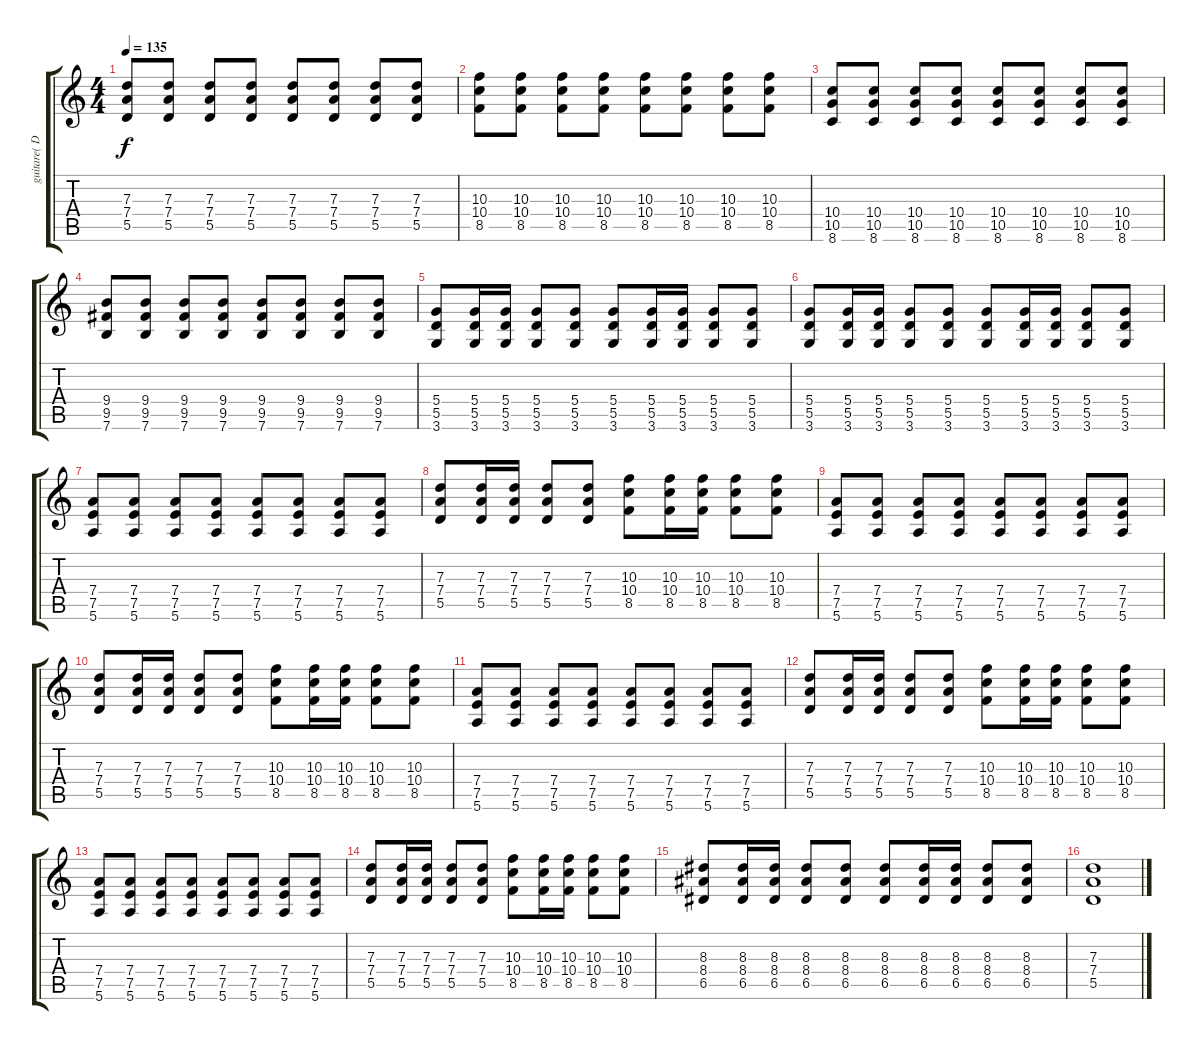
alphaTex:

\track ("guitare( Dave )" "guitare( D") {instrument distortionguitar}
\staff {score tabs}
\tuning (E4 B3 G3 D3 A2 E2) {hide}
\ts (4 4)
\tempo 135
\clef g2
\ks c
(7.3 7.4 5.5).8{dy f} (7.3 7.4 5.5).8 (7.3 7.4 5.5).8 (7.3 7.4 5.5).8 (7.3 7.4 5.5).8 (7.3 7.4 5.5).8 (7.3 7.4 5.5).8 (7.3 7.4 5.5).8 |
(10.3 10.4 8.5).8 (10.3 10.4 8.5).8 (10.3 10.4 8.5).8 (10.3 10.4 8.5).8 (10.3 10.4 8.5).8 (10.3 10.4 8.5).8 (10.3 10.4 8.5).8 (10.3 10.4 8.5).8 |
(10.4 10.5 8.6).8 (10.4 10.5 8.6).8 (10.4 10.5 8.6).8 (10.4 10.5 8.6).8 (10.4 10.5 8.6).8 (10.4 10.5 8.6).8 (10.4 10.5 8.6).8 (10.4 10.5 8.6).8 |
(9.4 9.5 7.6).8 (9.4 9.5 7.6).8 (9.4 9.5 7.6).8 (9.4 9.5 7.6).8 (9.4 9.5 7.6).8 (9.4 9.5 7.6).8 (9.4 9.5 7.6).8 (9.4 9.5 7.6).8 |
(5.4 5.5 3.6).8 (5.4 5.5 3.6).16 (5.4 5.5 3.6).16 (5.4 5.5 3.6).8 (5.4 5.5 3.6).8 (5.4 5.5 3.6).8 (5.4 5.5 3.6).16 (5.4 5.5 3.6).16 (5.4 5.5 3.6).8 (5.4 5.5 3.6).8 |
(5.4 5.5 3.6).8 (5.4 5.5 3.6).16 (5.4 5.5 3.6).16 (5.4 5.5 3.6).8 (5.4 5.5 3.6).8 (5.4 5.5 3.6).8 (5.4 5.5 3.6).16 (5.4 5.5 3.6).16 (5.4 5.5 3.6).8 (5.4 5.5 3.6).8 |
(7.4 7.5 5.6).8 (7.4 7.5 5.6).8 (7.4 7.5 5.6).8 (7.4 7.5 5.6).8 (7.4 7.5 5.6).8 (7.4 7.5 5.6).8 (7.4 7.5 5.6).8 (7.4 7.5 5.6).8 |
(7.3 7.4 5.5).8 (7.3 7.4 5.5).16 (7.3 7.4 5.5).16 (7.3 7.4 5.5).8 (7.3 7.4 5.5).8 (10.3 10.4 8.5).8 (10.3 10.4 8.5).16 (10.3 10.4 8.5).16 (10.3 10.4 8.5).8 (10.3 10.4 8.5).8 |
(7.4 7.5 5.6).8 (7.4 7.5 5.6).8 (7.4 7.5 5.6).8 (7.4 7.5 5.6).8 (7.4 7.5 5.6).8 (7.4 7.5 5.6).8 (7.4 7.5 5.6).8 (7.4 7.5 5.6).8 |
(7.3 7.4 5.5).8 (7.3 7.4 5.5).16 (7.3 7.4 5.5).16 (7.3 7.4 5.5).8 (7.3 7.4 5.5).8 (10.3 10.4 8.5).8 (10.3 10.4 8.5).16 (10.3 10.4 8.5).16 (10.3 10.4 8.5).8 (10.3 10.4 8.5).8 |
(7.4 7.5 5.6).8 (7.4 7.5 5.6).8 (7.4 7.5 5.6).8 (7.4 7.5 5.6).8 (7.4 7.5 5.6).8 (7.4 7.5 5.6).8 (7.4 7.5 5.6).8 (7.4 7.5 5.6).8 |
(7.3 7.4 5.5).8 (7.3 7.4 5.5).16 (7.3 7.4 5.5).16 (7.3 7.4 5.5).8 (7.3 7.4 5.5).8 (10.3 10.4 8.5).8 (10.3 10.4 8.5).16 (10.3 10.4 8.5).16 (10.3 10.4 8.5).8 (10.3 10.4 8.5).8 |
(7.4 7.5 5.6).8 (7.4 7.5 5.6).8 (7.4 7.5 5.6).8 (7.4 7.5 5.6).8 (7.4 7.5 5.6).8 (7.4 7.5 5.6).8 (7.4 7.5 5.6).8 (7.4 7.5 5.6).8 |
(7.3 7.4 5.5).8 (7.3 7.4 5.5).16 (7.3 7.4 5.5).16 (7.3 7.4 5.5).8 (7.3 7.4 5.5).8 (10.3 10.4 8.5).8 (10.3 10.4 8.5).16 (10.3 10.4 8.5).16 (10.3 10.4 8.5).8 (10.3 10.4 8.5).8 |
(8.3 8.4 6.5).8 (8.3 8.4 6.5).16 (8.3 8.4 6.5).16 (8.3 8.4 6.5).8 (8.3 8.4 6.5).8 (8.3 8.4 6.5).8 (8.3 8.4 6.5).16 (8.3 8.4 6.5).16 (8.3 8.4 6.5).8 (8.3 8.4 6.5).8 |
(7.3 7.4 5.5).1
